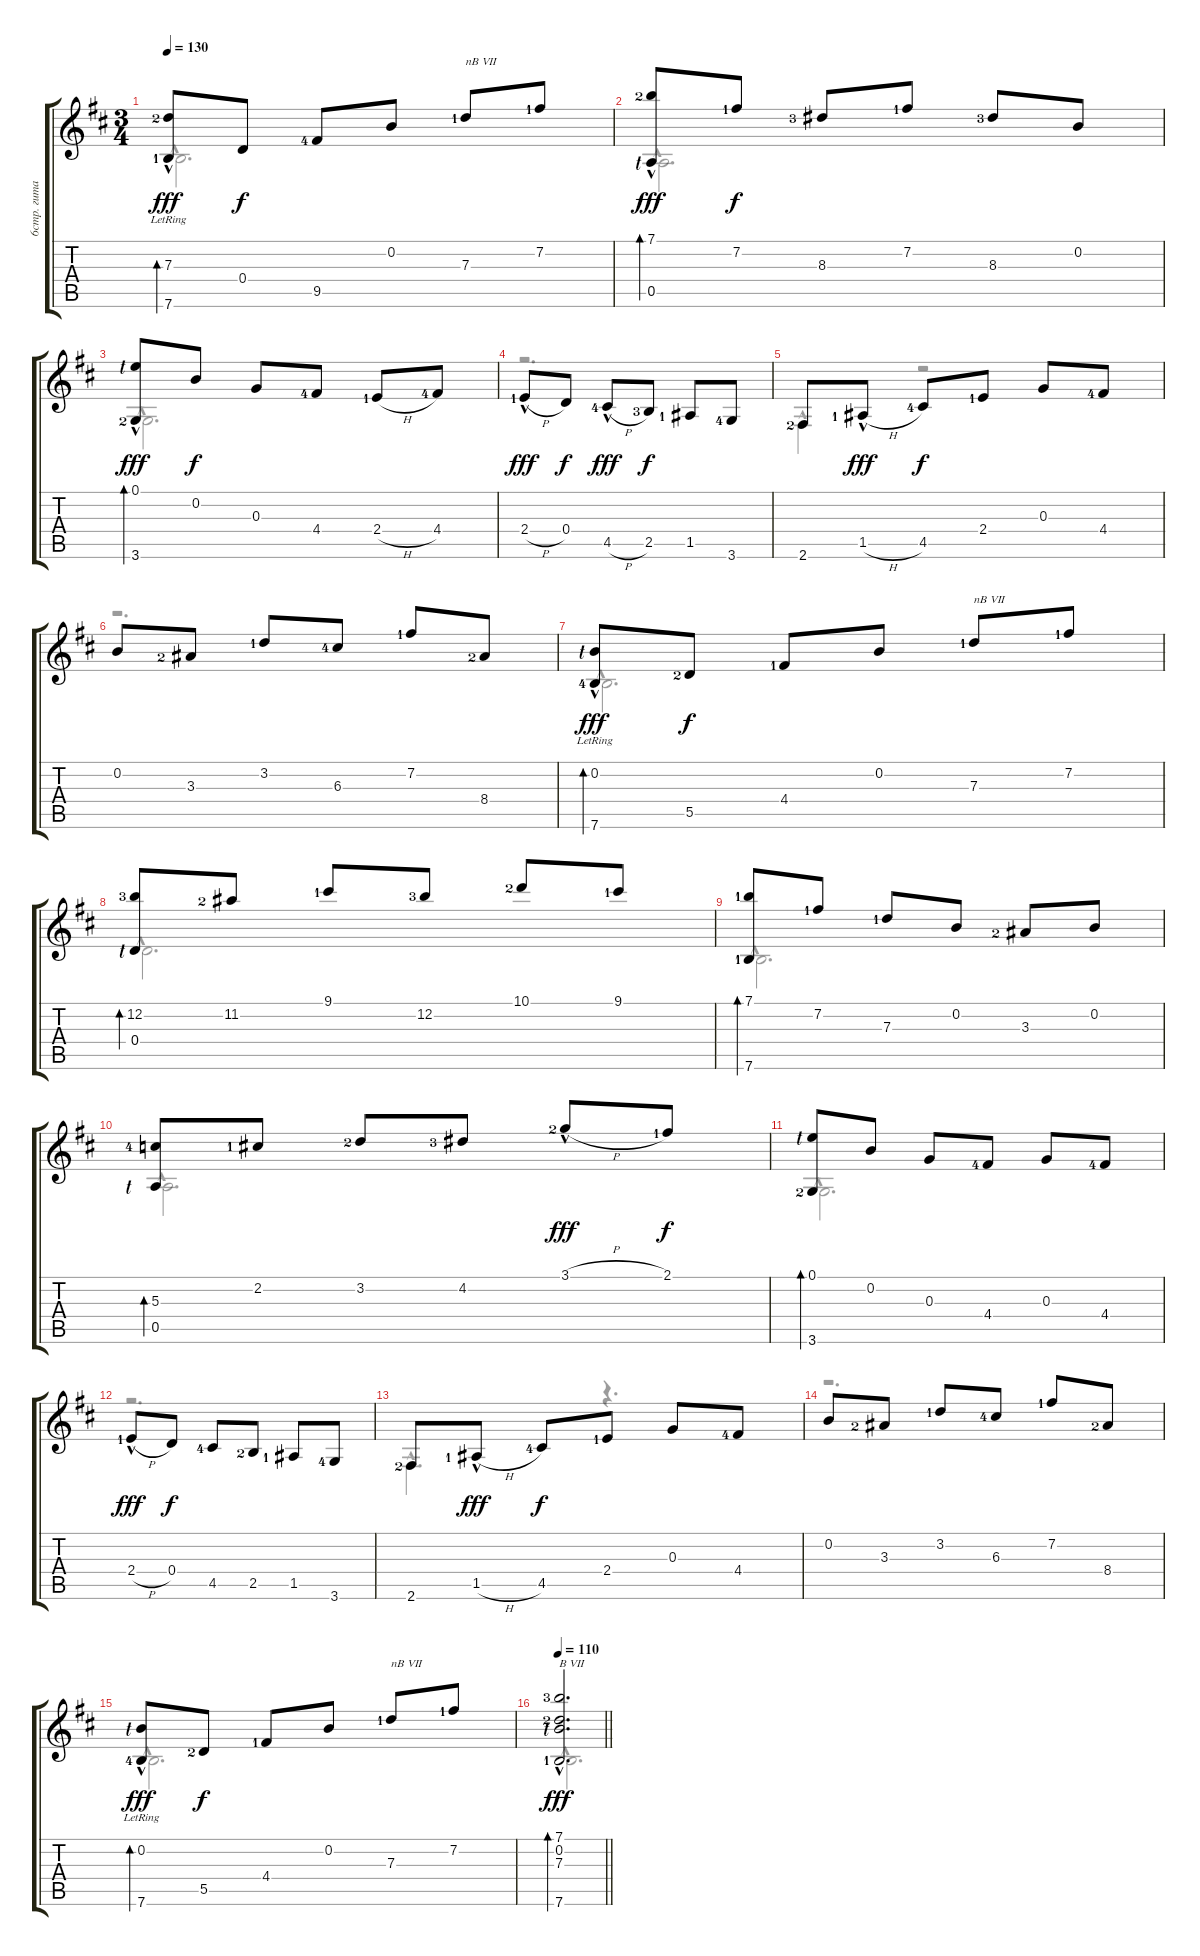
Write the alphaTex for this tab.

\track ("6стр. гитара" "6стр. гита") {instrument acousticguitarnylon}
\staff {score tabs}
\tuning (E4 B3 G3 D3 A2 E2) {hide}
\voice
\ts (3 4)
\tempo 130
\clef g2
\ks bminor
(7.3{hac lr lf 3} 7.6{lf 2}).8{bd 480 dy fff} 0.4.8{dy f} 9.5{lf 5}.8 0.2.8 7.3{lf 2}.8{txt "пB VII"} 7.2{lf 2}.8 |
(7.1{hac lf 3} 0.5{lf 1}).8{bd 480 dy fff} 7.2{lf 2}.8{dy f} 8.3{lf 4}.8 7.2{lf 2}.8 8.3{lf 4}.8 0.2.8 |
(0.1{hac lf 1} 3.6{lf 3}).8{bd 480 dy fff} 0.2.8{dy f} 0.3.8 4.4{lf 5}.8 2.4{h lf 2}.8 4.4{lf 5}.8 |
2.4{h hac lf 2}.8{dy fff} 0.4.8{dy f} 4.5{h hac lf 5}.8{dy fff} 2.5{lf 4}.8{dy f} 1.5{lf 2}.8 3.6{lf 5}.8 |
2.6{lf 3}.8 1.5{h hac lf 2}.8{dy fff} 4.5{lf 5}.8{dy f} 2.4{lf 2}.8 0.3.8 4.4{lf 5}.8 |
0.2.8 3.3{lf 3}.8 3.2{lf 2}.8 6.3{lf 5}.8 7.2{lf 2}.8 8.4{lf 3}.8 |
(0.2{hac lr lf 1} 7.6{lf 5}).8{bd 480 dy fff} 5.5{lf 3}.8{dy f} 4.4{lf 2}.8 0.2.8 7.3{lf 2}.8{txt "пB VII"} 7.2{lf 2}.8 |
(12.2{lf 4} 0.4{lf 1}).8{bd 480} 11.2{lf 3}.8 9.1{lf 2}.8 12.2{lf 4}.8 10.1{lf 3}.8 9.1{lf 2}.8 |
(7.1{lf 2} 7.6{lf 2}).8{bd 480} 7.2{lf 2}.8 7.3{lf 2}.8 0.2.8 3.3{lf 3}.8 0.2.8 |
(5.3{lf 5} 0.5{lf 1}).8{bd 480} 2.2{lf 2}.8 3.2{lf 3}.8 4.2{lf 4}.8 3.1{h hac lf 3}.8{dy fff} 2.1{lf 2}.8{dy f} |
(0.1{lf 1} 3.6{lf 3}).8{bd 480} 0.2.8 0.3.8 4.4{lf 5}.8 0.3.8 4.4{lf 5}.8 |
2.4{h hac lf 2}.8{dy fff} 0.4.8{dy f} 4.5{lf 5}.8 2.5{lf 3}.8 1.5{lf 2}.8 3.6{lf 5}.8 |
2.6{lf 3}.8 1.5{h hac lf 2}.8{dy fff} 4.5{lf 5}.8{dy f} 2.4{lf 2}.8 0.3.8 4.4{lf 5}.8 |
0.2.8 3.3{lf 3}.8 3.2{lf 2}.8 6.3{lf 5}.8 7.2{lf 2}.8 8.4{lf 3}.8 |
(0.2{hac lr lf 1} 7.6{lf 5}).8{bd 480 dy fff} 5.5{lf 3}.8{dy f} 4.4{lf 2}.8 0.2.8 7.3{lf 2}.8{txt "пB VII"} 7.2{lf 2}.8 |
\tempo 110
\barLineRight lightlight
(7.1{hac lf 4} 0.2{lf 1} 7.3{lf 3} 7.6{lf 2}).2{d bd 480 txt "B VII" dy fff}
\voice
\clef g2
\ottava regular
\simile none
\ks bminor
7.6{hac}.2{d dy fff} |
0.5{hac}.2{d} |
3.6{hac}.2{d} |
r.2{d} |
2.6{hac}.4 r.2 |
r.2{d} |
7.6{hac}.2{d} |
0.4{hac}.2{d} |
7.6{hac}.2{d} |
0.5{hac}.2{d} |
3.6{hac}.2{d} |
r.2{d} |
2.6{hac}.4{d} r.4{d} |
r.2{d} |
7.6{hac}.2{d} |
\barLineRight lightlight
7.6{hac}.2{d}
